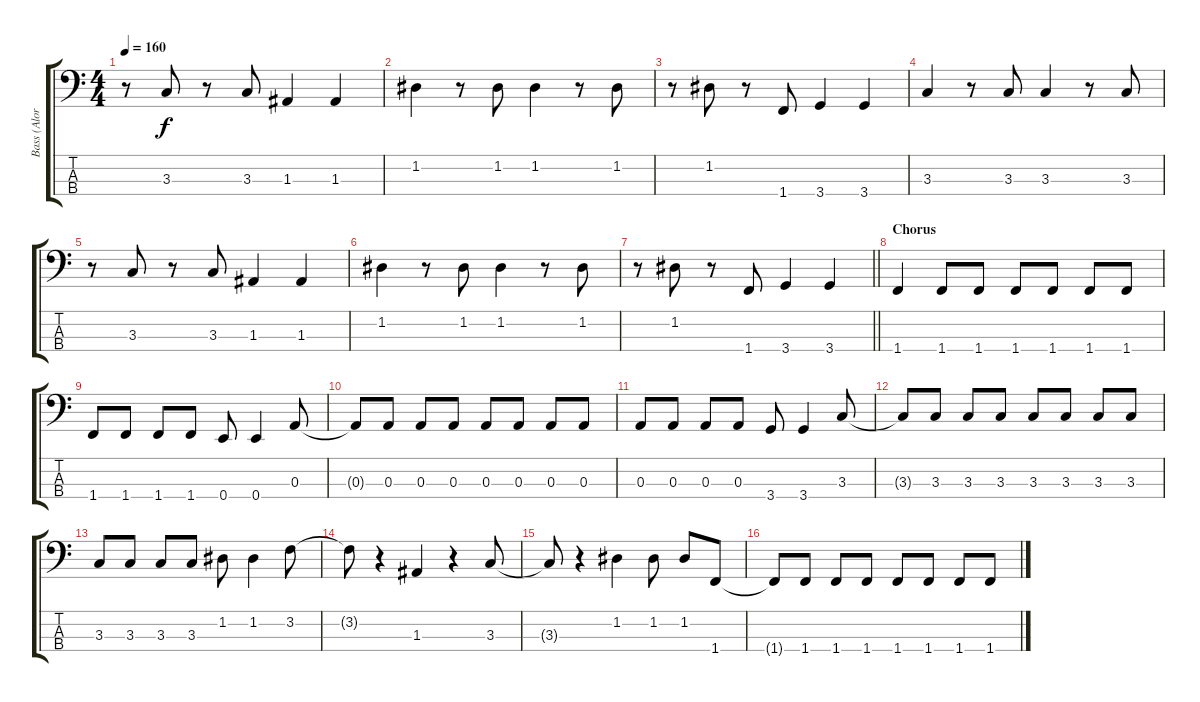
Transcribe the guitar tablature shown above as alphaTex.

\track ("Bass (Alora)" "Bass (Alor") {instrument electricbassfinger}
\staff {score tabs}
\tuning (G2 D2 A1 E1) {hide}
\ts (4 4)
\tempo 160
\clef f4
\ks c
r.8{dy f} 3.3.8 r.8 3.3.8 1.3.4 1.3.4 |
1.2.4 r.8 1.2.8 1.2.4 r.8 1.2.8 |
r.8 1.2.8 r.8 1.4.8 3.4.4 3.4.4 |
3.3.4 r.8 3.3.8 3.3.4 r.8 3.3.8 |
r.8 3.3.8 r.8 3.3.8 1.3.4 1.3.4 |
1.2.4 r.8 1.2.8 1.2.4 r.8 1.2.8 |
\barLineRight lightlight
r.8 1.2.8 r.8 1.4.8 3.4.4 3.4.4 |
\section ("" "Chorus")
1.4.4 1.4.8 1.4.8 1.4.8 1.4.8 1.4.8 1.4.8 |
1.4.8 1.4.8 1.4.8 1.4.8 0.4.8 0.4.4 0.3.8 |
0.3{t}.8 0.3.8 0.3.8 0.3.8 0.3.8 0.3.8 0.3.8 0.3.8 |
0.3.8 0.3.8 0.3.8 0.3.8 3.4.8 3.4.4 3.3.8 |
3.3{t}.8 3.3.8 3.3.8 3.3.8 3.3.8 3.3.8 3.3.8 3.3.8 |
3.3.8 3.3.8 3.3.8 3.3.8 1.2.8 1.2.4 3.2.8 |
3.2{t}.8 r.4 1.3.4 r.4 3.3.8 |
3.3{t}.8 r.4 1.2.4 1.2.8 1.2.8 1.4.8 |
1.4{t}.8 1.4.8 1.4.8 1.4.8 1.4.8 1.4.8 1.4.8 1.4.8
